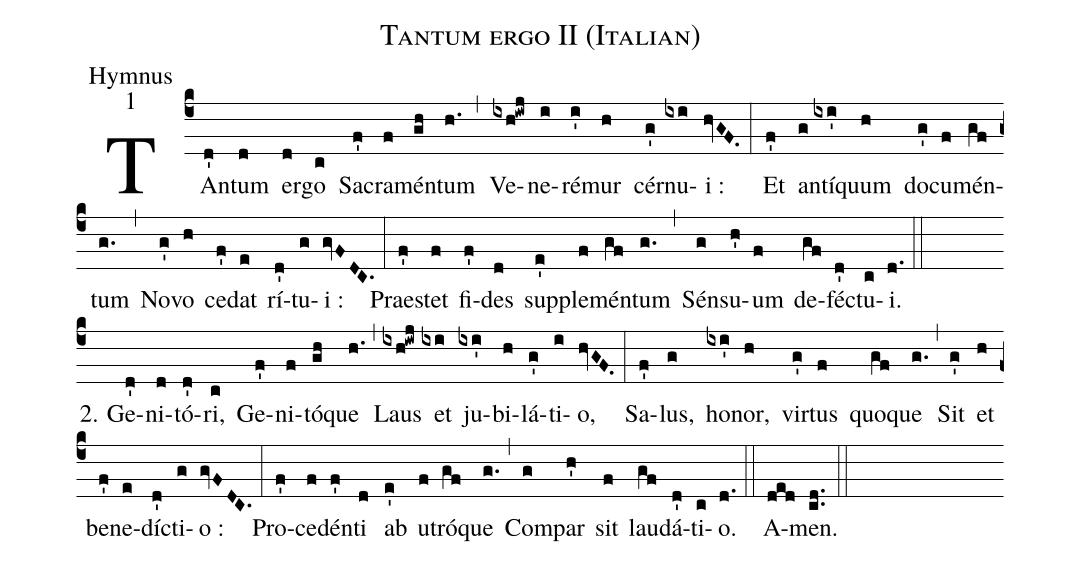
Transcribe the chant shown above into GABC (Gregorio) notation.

name:Tantum ergo II (Italian);
office-part:Hymnus;
mode:1;
%%
(c4) TAn(d')tum(d) er(d)go(c) Sa(f')cra(f)mén(gh)tum(h.) (,) Ve(ixh!iwj)ne(i)ré(i')mur(h) cér(g')nu(ixi)i :(hvGF.) (:) Et(f') an(g)tí(ixi')quum(h) do(g')cu(f)mén(gf)tum(g.) (,) No(g')vo(h) ce(f')dat(e) rí(d')tu(g)i :(gvFDC.) (:) Prae(f')stet(f) fi(f')des(d) sup(e')ple(f)mén(gf)tum(g.) (,) Sén(g)su(h')um(f) de(gf)fé(d')ctu(c)i.(d.) (::) (Z-)
2. Ge(d')ni(d)tó(d')ri,(c) Ge(f')ni(f)tó(gh)que(h.) (,) Laus(ixh!iwj) et(ixi) ju(ixi')bi(h)lá(g')ti(i)o,(hvGF.) (:) Sa(f')lus,(g) ho(ixi')nor,(h) vir(g')tus(f) quo(gf)que(g.) (,) Sit(g') et(h) be(f')ne(e)dí(d')cti(g)o :(gvFDC.) (:) Pro(f')ce(f)dén(f')ti(d) ab(e') u(f)tró(gf)que(g.) (,) Com(g)par(h') sit(f) lau(gf)dá(d')ti(c)o.(d.) (::)
A(ded)men.(cd..) (::)
